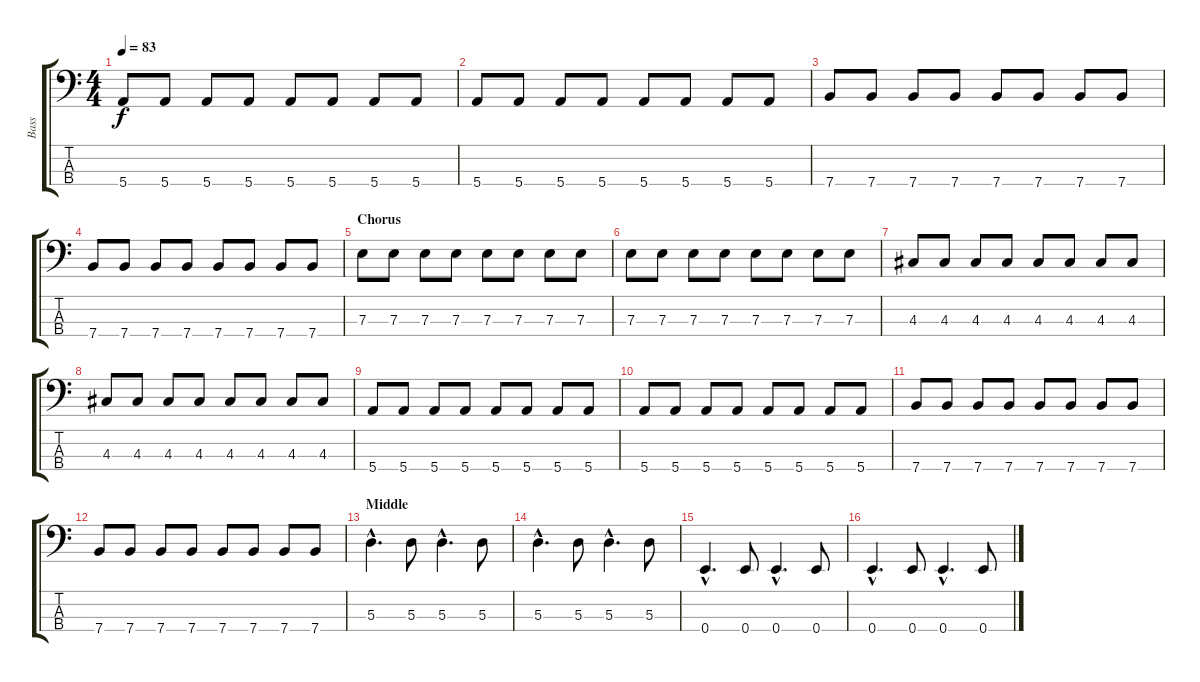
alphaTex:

\track ("Bass" "Bass") {instrument electricbassfinger}
\staff {score tabs}
\tuning (G2 D2 A1 E1) {hide}
\ts (4 4)
\tempo 83
\clef f4
\ks c
5.4.8{dy f} 5.4.8 5.4.8 5.4.8 5.4.8 5.4.8 5.4.8 5.4.8 |
5.4.8 5.4.8 5.4.8 5.4.8 5.4.8 5.4.8 5.4.8 5.4.8 |
7.4.8 7.4.8 7.4.8 7.4.8 7.4.8 7.4.8 7.4.8 7.4.8 |
7.4.8 7.4.8 7.4.8 7.4.8 7.4.8 7.4.8 7.4.8 7.4.8 |
\section ("" "Chorus")
7.3.8 7.3.8 7.3.8 7.3.8 7.3.8 7.3.8 7.3.8 7.3.8 |
7.3.8 7.3.8 7.3.8 7.3.8 7.3.8 7.3.8 7.3.8 7.3.8 |
4.3.8 4.3.8 4.3.8 4.3.8 4.3.8 4.3.8 4.3.8 4.3.8 |
4.3.8 4.3.8 4.3.8 4.3.8 4.3.8 4.3.8 4.3.8 4.3.8 |
5.4.8 5.4.8 5.4.8 5.4.8 5.4.8 5.4.8 5.4.8 5.4.8 |
5.4.8 5.4.8 5.4.8 5.4.8 5.4.8 5.4.8 5.4.8 5.4.8 |
7.4.8 7.4.8 7.4.8 7.4.8 7.4.8 7.4.8 7.4.8 7.4.8 |
7.4.8 7.4.8 7.4.8 7.4.8 7.4.8 7.4.8 7.4.8 7.4.8 |
\section ("" "Middle")
5.3{hac}.4{d} 5.3.8 5.3{hac}.4{d} 5.3.8 |
5.3{hac}.4{d} 5.3.8 5.3{hac}.4{d} 5.3.8 |
0.4{hac}.4{d} 0.4.8 0.4{hac}.4{d} 0.4.8 |
0.4{hac}.4{d} 0.4.8 0.4{hac}.4{d} 0.4.8
